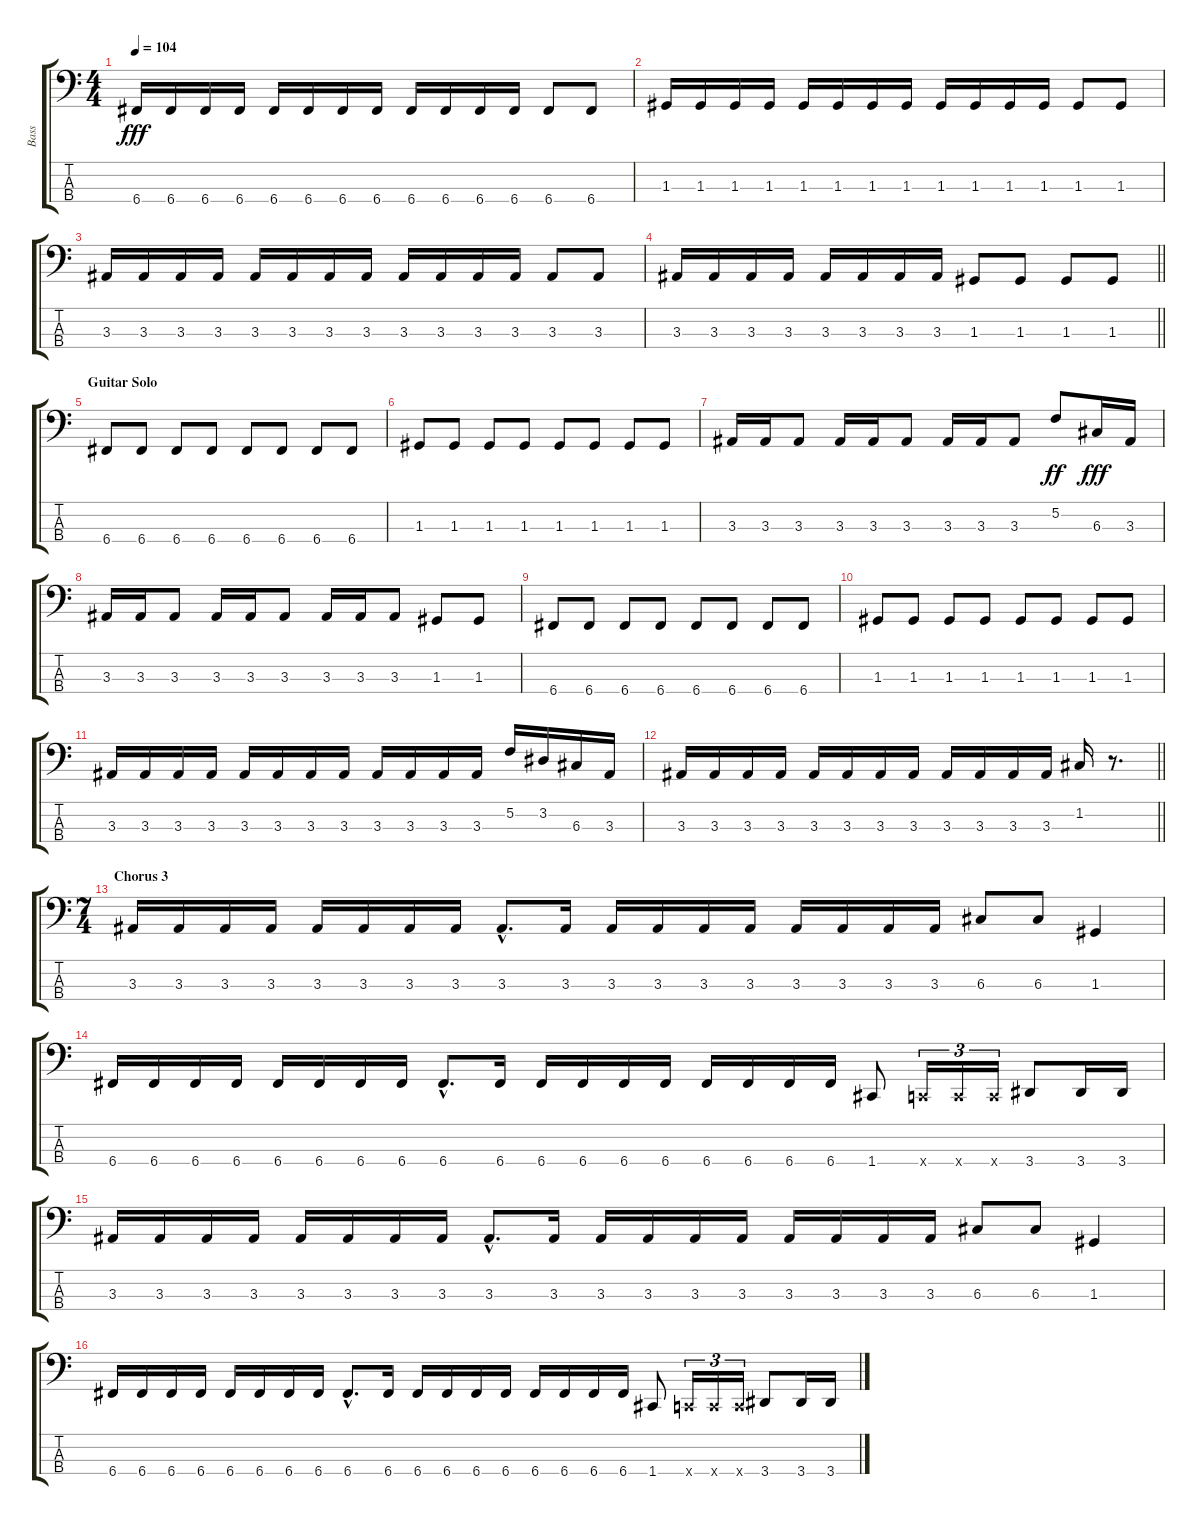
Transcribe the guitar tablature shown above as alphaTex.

\track ("Bass" "Bass") {instrument electricbassfinger}
\staff {score tabs}
\tuning (F2 C2 G1 C1) {hide}
\ts (4 4)
\tempo 104
\clef f4
\ks c
6.4.16{dy fff} 6.4.16 6.4.16 6.4.16 6.4.16 6.4.16 6.4.16 6.4.16 6.4.16 6.4.16 6.4.16 6.4.16 6.4.8 6.4.8 |
1.3.16 1.3.16 1.3.16 1.3.16 1.3.16 1.3.16 1.3.16 1.3.16 1.3.16 1.3.16 1.3.16 1.3.16 1.3.8 1.3.8 |
3.3.16 3.3.16 3.3.16 3.3.16 3.3.16 3.3.16 3.3.16 3.3.16 3.3.16 3.3.16 3.3.16 3.3.16 3.3.8 3.3.8 |
\barLineRight lightlight
3.3.16 3.3.16 3.3.16 3.3.16 3.3.16 3.3.16 3.3.16 3.3.16 1.3.8 1.3.8 1.3.8 1.3.8 |
\section ("" "Guitar Solo")
6.4.8 6.4.8 6.4.8 6.4.8 6.4.8 6.4.8 6.4.8 6.4.8 |
1.3.8 1.3.8 1.3.8 1.3.8 1.3.8 1.3.8 1.3.8 1.3.8 |
3.3.16 3.3.16 3.3.8 3.3.16 3.3.16 3.3.8 3.3.16 3.3.16 3.3.8 5.2.8{dy ff} 6.3.16{dy fff} 3.3.16 |
3.3.16 3.3.16 3.3.8 3.3.16 3.3.16 3.3.8 3.3.16 3.3.16 3.3.8 1.3.8 1.3.8 |
6.4.8 6.4.8 6.4.8 6.4.8 6.4.8 6.4.8 6.4.8 6.4.8 |
1.3.8 1.3.8 1.3.8 1.3.8 1.3.8 1.3.8 1.3.8 1.3.8 |
3.3.16 3.3.16 3.3.16 3.3.16 3.3.16 3.3.16 3.3.16 3.3.16 3.3.16 3.3.16 3.3.16 3.3.16 5.2.16 3.2.16 6.3.16 3.3.16 |
\barLineRight lightlight
3.3.16 3.3.16 3.3.16 3.3.16 3.3.16 3.3.16 3.3.16 3.3.16 3.3.16 3.3.16 3.3.16 3.3.16 1.2.16 r.8{d} |
\ts (7 4)
\section ("" "Chorus 3")
3.3.16 3.3.16 3.3.16 3.3.16 3.3.16 3.3.16 3.3.16 3.3.16 3.3{hac}.8{d} 3.3.16 3.3.16 3.3.16 3.3.16 3.3.16 3.3.16 3.3.16 3.3.16 3.3.16 6.3.8 6.3.8 1.3.4 |
6.4.16 6.4.16 6.4.16 6.4.16 6.4.16 6.4.16 6.4.16 6.4.16 6.4{hac}.8{d} 6.4.16 6.4.16 6.4.16 6.4.16 6.4.16 6.4.16 6.4.16 6.4.16 6.4.16 1.4.8 0.4{x}.16{tu (3 2)} 0.4{x}.16{tu (3 2)} 0.4{x}.16{tu (3 2)} 3.4.8 3.4.16 3.4.16 |
3.3.16 3.3.16 3.3.16 3.3.16 3.3.16 3.3.16 3.3.16 3.3.16 3.3{hac}.8{d} 3.3.16 3.3.16 3.3.16 3.3.16 3.3.16 3.3.16 3.3.16 3.3.16 3.3.16 6.3.8 6.3.8 1.3.4 |
6.4.16 6.4.16 6.4.16 6.4.16 6.4.16 6.4.16 6.4.16 6.4.16 6.4{hac}.8{d} 6.4.16 6.4.16 6.4.16 6.4.16 6.4.16 6.4.16 6.4.16 6.4.16 6.4.16 1.4.8 0.4{x}.16{tu (3 2)} 0.4{x}.16{tu (3 2)} 0.4{x}.16{tu (3 2)} 3.4.8 3.4.16 3.4.16
